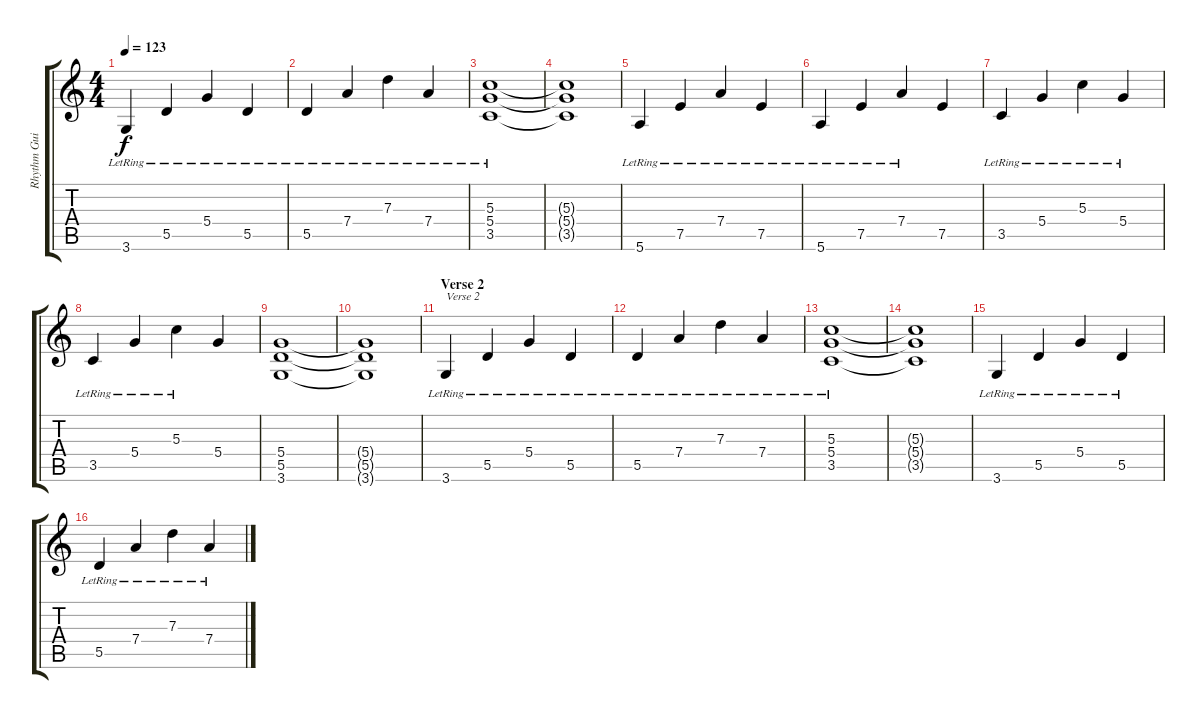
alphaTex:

\track ("Rhythm Guitar" "Rhythm Gui") {instrument distortionguitar}
\staff {score tabs}
\tuning (E4 B3 G3 D3 A2 E2) {hide}
\ts (4 4)
\tempo 123
\clef g2
\ks c
3.6{lr}.4{dy f} 5.5{lr}.4 5.4{lr}.4 5.5{lr}.4 |
5.5{lr}.4 7.4{lr}.4 7.3{lr}.4 7.4{lr}.4 |
(5.3{lr} 5.4{lr} 3.5{lr}).1 |
(5.3{t} 5.4{t} 3.5{t}).1 |
5.6{lr}.4 7.5{lr}.4 7.4{lr}.4 7.5{lr}.4 |
5.6{lr}.4 7.5{lr}.4 7.4{lr}.4 7.5.4 |
3.5{lr}.4 5.4{lr}.4 5.3{lr}.4 5.4{lr}.4 |
3.5{lr}.4 5.4{lr}.4 5.3{lr}.4 5.4.4 |
(5.4 5.5 3.6).1 |
(5.4{t} 5.5{t} 3.6{t}).1 |
\section ("" "Verse 2")
3.6{lr}.4{txt "Verse 2"} 5.5{lr}.4 5.4{lr}.4 5.5{lr}.4 |
5.5{lr}.4 7.4{lr}.4 7.3{lr}.4 7.4{lr}.4 |
(5.3{lr} 5.4{lr} 3.5{lr}).1 |
(5.3{t} 5.4{t} 3.5{t}).1 |
3.6{lr}.4 5.5{lr}.4 5.4{lr}.4 5.5{lr}.4 |
5.5{lr}.4 7.4{lr}.4 7.3{lr}.4 7.4{lr}.4
